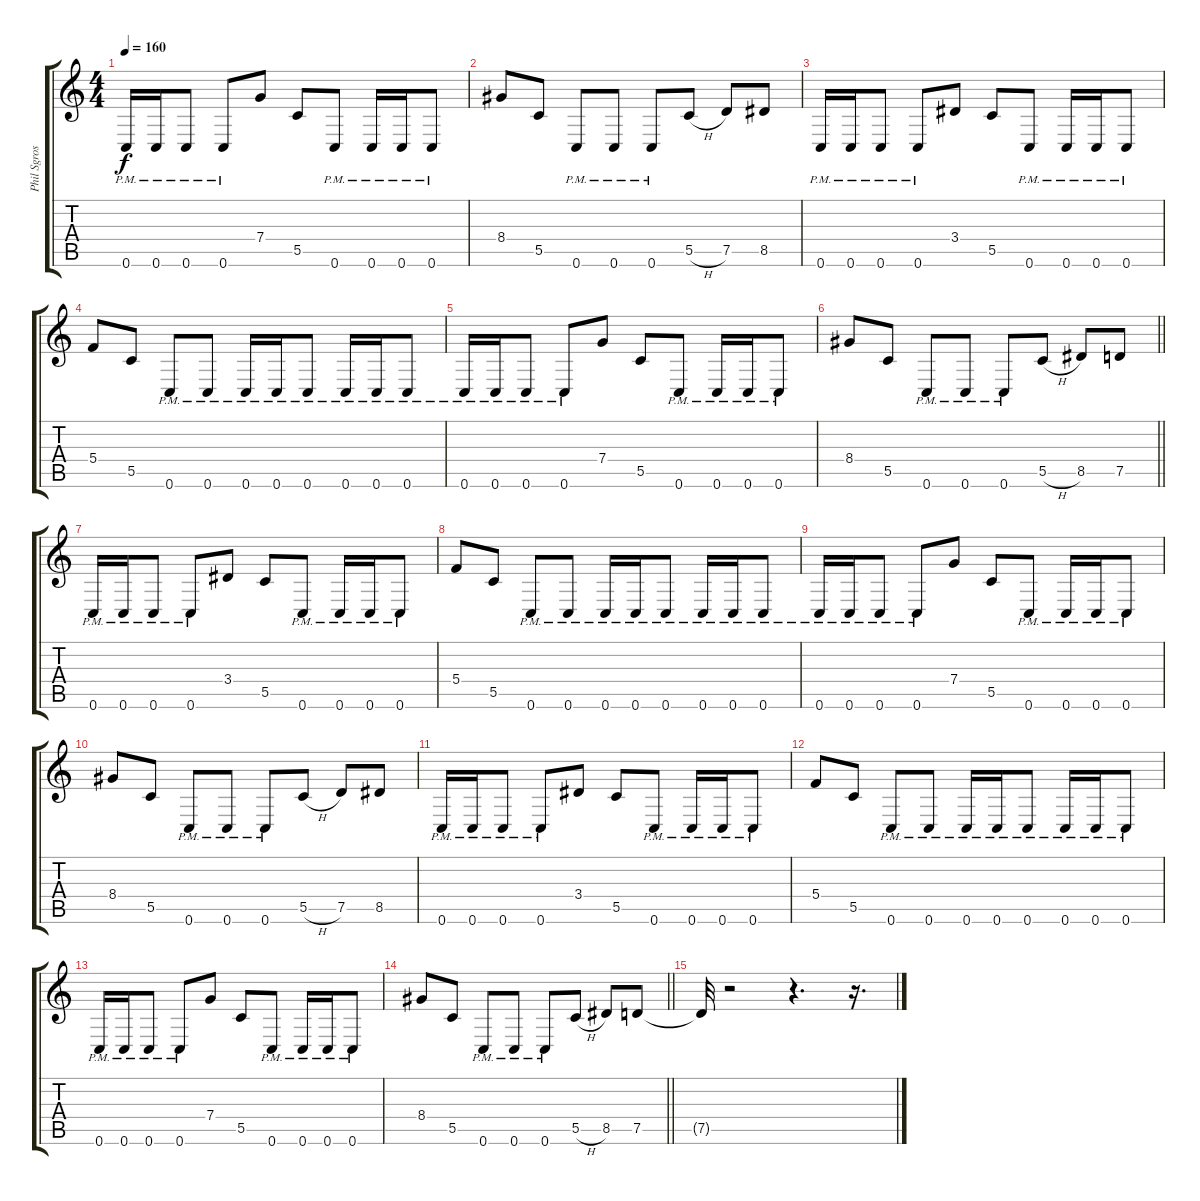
\track ("Phil Sgrosso" "Phil Sgros") {instrument distortionguitar}
\staff {score tabs}
\tuning (D4 A3 F3 C3 G2 C2) {hide}
\ts (4 4)
\tempo 160
\clef g2
\ks c
0.6{pm}.16{dy f} 0.6{pm}.16 0.6{pm}.8 0.6{pm}.8 7.4.8 5.5.8 0.6{pm}.8 0.6{pm}.16 0.6{pm}.16 0.6{pm}.8 |
8.4.8 5.5.8 0.6{pm}.8 0.6{pm}.8 0.6{pm}.8 5.5{h}.8 7.5.8 8.5.8 |
0.6{pm}.16 0.6{pm}.16 0.6{pm}.8 0.6{pm}.8 3.4.8 5.5.8 0.6{pm}.8 0.6{pm}.16 0.6{pm}.16 0.6{pm}.8 |
5.4.8 5.5.8 0.6{pm}.8 0.6{pm}.8 0.6{pm}.16 0.6{pm}.16 0.6{pm}.8 0.6{pm}.16 0.6{pm}.16 0.6{pm}.8 |
0.6{pm}.16 0.6{pm}.16 0.6{pm}.8 0.6{pm}.8 7.4.8 5.5.8 0.6{pm}.8 0.6{pm}.16 0.6{pm}.16 0.6{pm}.8 |
\barLineRight lightlight
8.4.8 5.5.8 0.6{pm}.8 0.6{pm}.8 0.6{pm}.8 5.5{h}.8 8.5.8 7.5.8 |
0.6{pm}.16 0.6{pm}.16 0.6{pm}.8 0.6{pm}.8 3.4.8 5.5.8 0.6{pm}.8 0.6{pm}.16 0.6{pm}.16 0.6{pm}.8 |
5.4.8 5.5.8 0.6{pm}.8 0.6{pm}.8 0.6{pm}.16 0.6{pm}.16 0.6{pm}.8 0.6{pm}.16 0.6{pm}.16 0.6{pm}.8 |
0.6{pm}.16 0.6{pm}.16 0.6{pm}.8 0.6{pm}.8 7.4.8 5.5.8 0.6{pm}.8 0.6{pm}.16 0.6{pm}.16 0.6{pm}.8 |
8.4.8 5.5.8 0.6{pm}.8 0.6{pm}.8 0.6{pm}.8 5.5{h}.8 7.5.8 8.5.8 |
0.6{pm}.16 0.6{pm}.16 0.6{pm}.8 0.6{pm}.8 3.4.8 5.5.8 0.6{pm}.8 0.6{pm}.16 0.6{pm}.16 0.6{pm}.8 |
5.4.8 5.5.8 0.6{pm}.8 0.6{pm}.8 0.6{pm}.16 0.6{pm}.16 0.6{pm}.8 0.6{pm}.16 0.6{pm}.16 0.6{pm}.8 |
0.6{pm}.16 0.6{pm}.16 0.6{pm}.8 0.6{pm}.8 7.4.8 5.5.8 0.6{pm}.8 0.6{pm}.16 0.6{pm}.16 0.6{pm}.8 |
\barLineRight lightlight
8.4.8 5.5.8 0.6{pm}.8 0.6{pm}.8 0.6{pm}.8 5.5{h}.8 8.5.8 7.5.8 |
7.5{t}.32 r.2 r.4{d} r.16{d}
